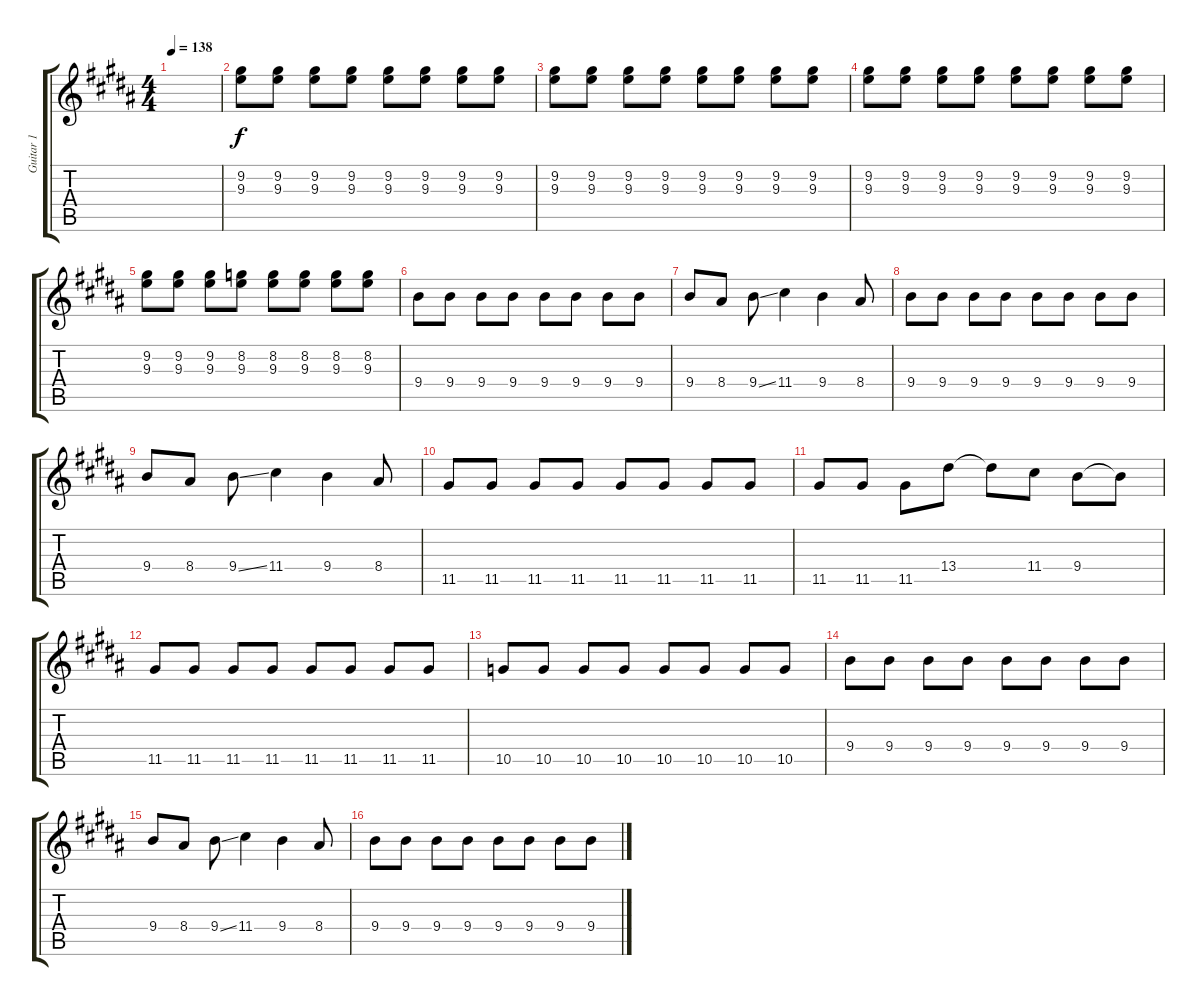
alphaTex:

\track ("Guitar 1" "Guitar 1") {instrument distortionguitar}
\staff {score tabs}
\tuning (E4 B3 G3 D3 A2 E2) {hide}
\ts (4 4)
\tempo 138
\clef g2
\ks g#minor
|
\ks b
(9.2 9.3).8 (9.2 9.3).8 (9.2 9.3).8 (9.2 9.3).8 (9.2 9.3).8 (9.2 9.3).8 (9.2 9.3).8 (9.2 9.3).8 |
\ks g#minor
(9.2 9.3).8 (9.2 9.3).8 (9.2 9.3).8 (9.2 9.3).8 (9.2 9.3).8 (9.2 9.3).8 (9.2 9.3).8 (9.2 9.3).8 |
\ks b
(9.2 9.3).8 (9.2 9.3).8 (9.2 9.3).8 (9.2 9.3).8 (9.2 9.3).8 (9.2 9.3).8 (9.2 9.3).8 (9.2 9.3).8 |
\ks g#minor
(9.2 9.3).8{dy f} (9.2 9.3).8 (9.2 9.3).8 (8.2 9.3).8 (8.2 9.3).8 (8.2 9.3).8 (8.2 9.3).8 (8.2 9.3).8 |
\ks b
9.4.8{volume 14 balance 16 instrument distortionguitar} 9.4.8 9.4.8 9.4.8 9.4.8 9.4.8 9.4.8 9.4.8 |
\ks g#minor
9.4.8 8.4.8 9.4{ss}.8 11.4.4 9.4.4 8.4.8 |
9.4.8 9.4.8 9.4.8 9.4.8 9.4.8 9.4.8 9.4.8 9.4.8 |
9.4.8 8.4.8 9.4{ss}.8 11.4.4 9.4.4 8.4.8 |
\ks b
11.5.8 11.5.8 11.5.8 11.5.8 11.5.8 11.5.8 11.5.8 11.5.8 |
\ks g#minor
11.5.8 11.5.8 11.5.8 13.4.8 13.4{t}.8 11.4.8 9.4.8 9.4{t}.8 |
11.5.8 11.5.8 11.5.8 11.5.8 11.5.8 11.5.8 11.5.8 11.5.8 |
10.5.8 10.5.8 10.5.8 10.5.8 10.5.8 10.5.8 10.5.8 10.5.8 |
9.4.8 9.4.8 9.4.8 9.4.8 9.4.8 9.4.8 9.4.8 9.4.8 |
9.4.8 8.4.8 9.4{ss}.8 11.4.4 9.4.4 8.4.8 |
9.4.8 9.4.8 9.4.8 9.4.8 9.4.8 9.4.8 9.4.8 9.4.8
